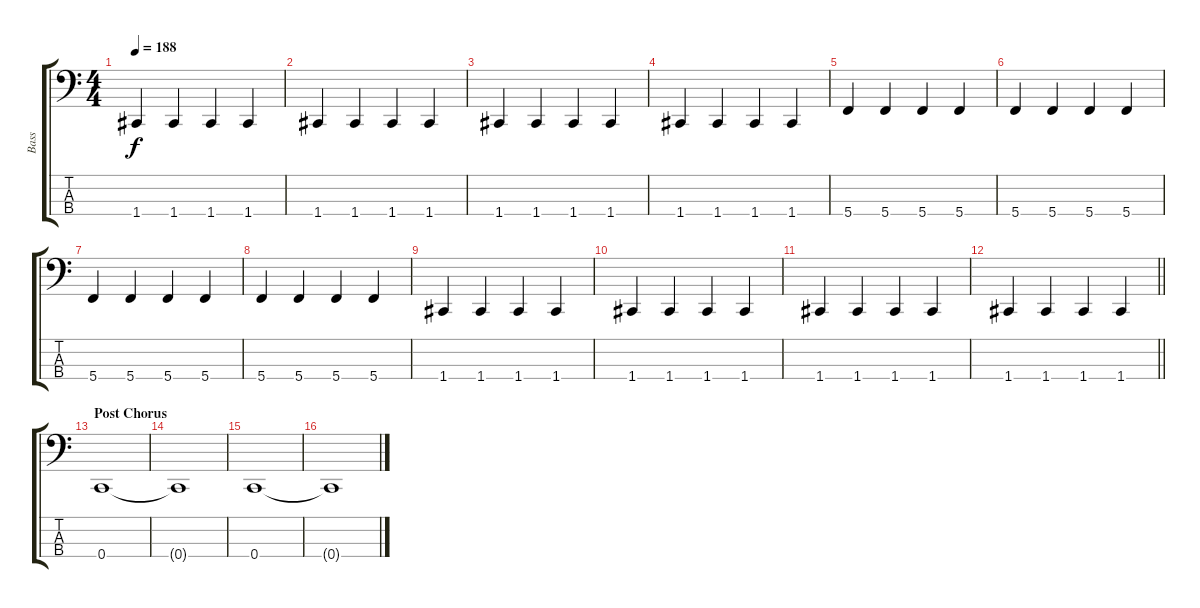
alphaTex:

\track ("Bass" "Bass") {instrument electricbassfinger}
\staff {score tabs}
\tuning (F2 C2 G1 C1) {hide}
\ts (4 4)
\tempo 188
\clef f4
\ks c
1.4.4{dy f} 1.4.4 1.4.4 1.4.4 |
1.4.4 1.4.4 1.4.4 1.4.4 |
1.4.4 1.4.4 1.4.4 1.4.4 |
1.4.4 1.4.4 1.4.4 1.4.4 |
5.4.4 5.4.4 5.4.4 5.4.4 |
5.4.4 5.4.4 5.4.4 5.4.4 |
5.4.4 5.4.4 5.4.4 5.4.4 |
5.4.4 5.4.4 5.4.4 5.4.4 |
1.4.4 1.4.4 1.4.4 1.4.4 |
1.4.4 1.4.4 1.4.4 1.4.4 |
1.4.4 1.4.4 1.4.4 1.4.4 |
\barLineRight lightlight
1.4.4 1.4.4 1.4.4 1.4.4 |
\section ("" "Post Chorus")
0.4.1 |
0.4{t}.1 |
0.4.1 |
0.4{t}.1
